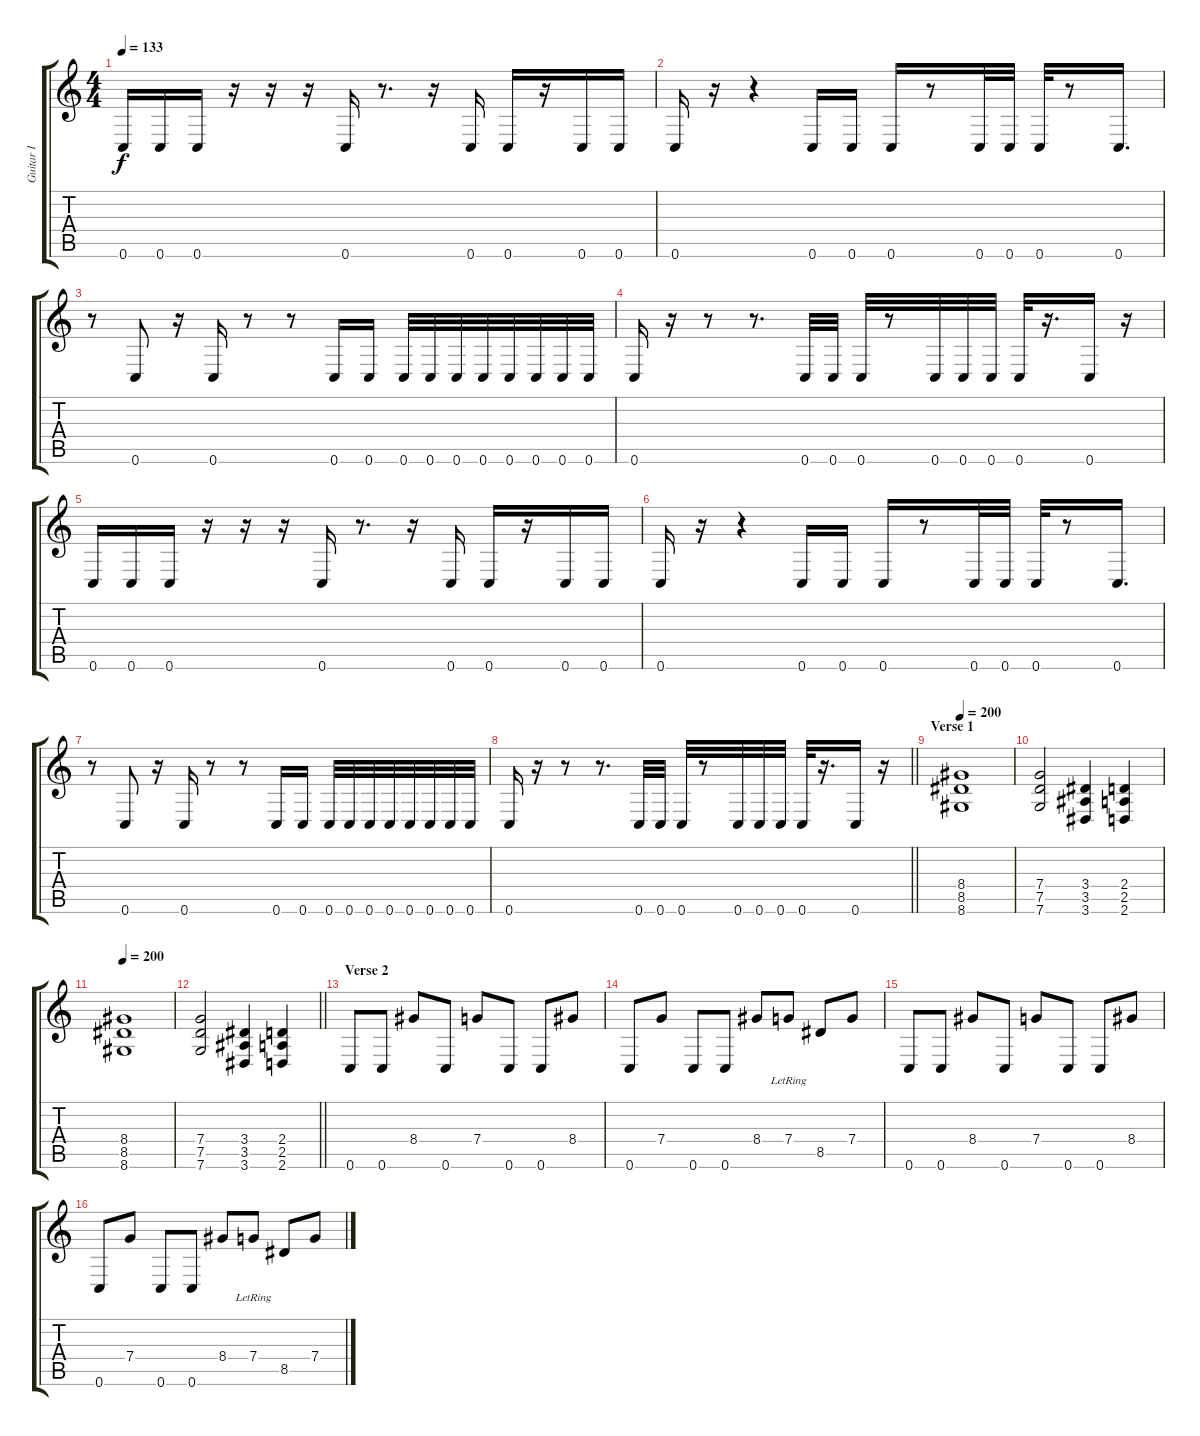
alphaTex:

\track ("Guitar I" "Guitar I") {instrument distortionguitar}
\staff {score tabs}
\tuning (D4 A3 F3 C3 G2 C2) {hide}
\ts (4 4)
\tempo 133
\clef g2
\ks c
0.6.16{dy f} 0.6.16 0.6.16 r.16 r.16 r.16 0.6.16 r.8{d} r.16 0.6.16 0.6.16 r.16 0.6.16 0.6.16 |
0.6.16 r.16 r.4 0.6.16 0.6.16 0.6.16 r.8 0.6.32 0.6.32 0.6.32 r.8 0.6.16{d} |
r.8 0.6.8 r.16 0.6.16 r.8 r.8 0.6.16 0.6.16 0.6.32 0.6.32 0.6.32 0.6.32 0.6.32 0.6.32 0.6.32 0.6.32 |
0.6.16 r.16 r.8 r.8{d} 0.6.32 0.6.32 0.6.32 r.8 0.6.32 0.6.32 0.6.32 0.6.32 r.16{d} 0.6.16 r.16 |
0.6.16 0.6.16 0.6.16 r.16 r.16 r.16 0.6.16 r.8{d} r.16 0.6.16 0.6.16 r.16 0.6.16 0.6.16 |
0.6.16 r.16 r.4 0.6.16 0.6.16 0.6.16 r.8 0.6.32 0.6.32 0.6.32 r.8 0.6.16{d} |
r.8 0.6.8 r.16 0.6.16 r.8 r.8 0.6.16 0.6.16 0.6.32 0.6.32 0.6.32 0.6.32 0.6.32 0.6.32 0.6.32 0.6.32 |
\barLineRight lightlight
0.6.16 r.16 r.8 r.8{d} 0.6.32 0.6.32 0.6.32 r.8 0.6.32 0.6.32 0.6.32 0.6.32 r.16{d} 0.6.16 r.16 |
\section ("" "Verse 1")
\tempo 200
(8.4 8.5 8.6).1 |
(7.4 7.5 7.6).2 (3.4 3.5 3.6).4 (2.4 2.5 2.6).4 |
\tempo 200
(8.4 8.5 8.6).1 |
\barLineRight lightlight
(7.4 7.5 7.6).2 (3.4 3.5 3.6).4 (2.4 2.5 2.6).4 |
\section ("" "Verse 2")
0.6.8 0.6.8 8.4.8 0.6.8 7.4.8 0.6.8 0.6.8 8.4.8 |
0.6.8 7.4.8 0.6.8 0.6.8 8.4.8 7.4{lr}.8 8.5.8 7.4.8 |
0.6.8 0.6.8 8.4.8 0.6.8 7.4.8 0.6.8 0.6.8 8.4.8 |
0.6.8 7.4.8 0.6.8 0.6.8 8.4.8 7.4{lr}.8 8.5.8 7.4.8
